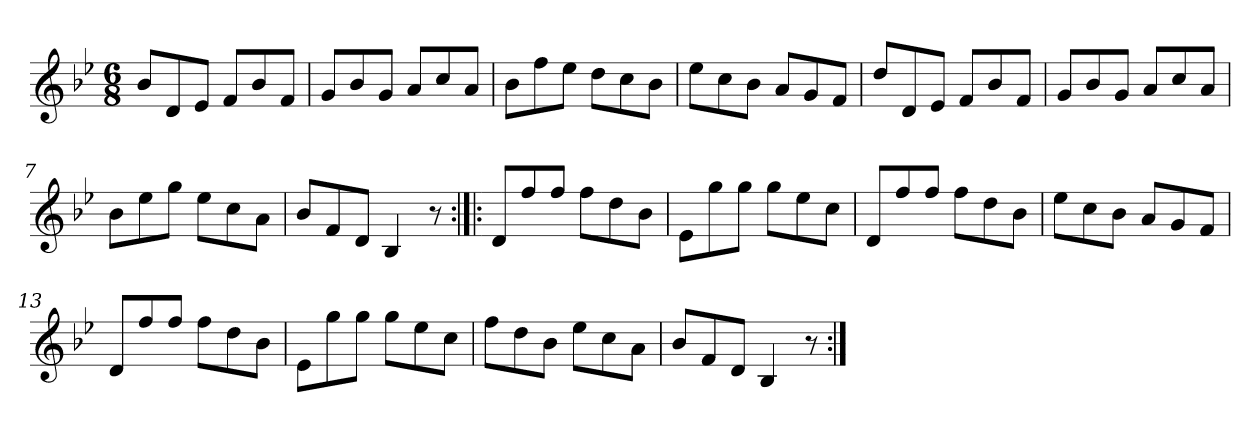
**kern
*part1
*staff1
*clefG2
*k[b-e-]
*B-:
*M6/8
*MM132
=1
8b-/L
8d/
8e-/J
8f/L
8b-/
8f/J
=2
8g/L
8b-/
8g/J
8a/L
8cc/
8a/J
=3
8b-\L
8ff\
8ee-\J
8dd\L
8cc\
8b-\J
=4
8ee-\L
8cc\
8b-\J
8a/L
8g/
8f/J
=5
8dd/L
8d/
8e-/J
8f/L
8b-/
8f/J
=6
8g/L
8b-/
8g/J
8a/L
8cc/
8a/J
=7
8b-\L
8ee-\
8gg\J
8ee-\L
8cc\
8a\J
=8
8b-/L
8f/
8d/J
4B-
8r
=9:|!|:
8d/L
8ff/
8ff/J
8ff\L
8dd\
8b-\J
=10
8e-\L
8gg\
8gg\J
8gg\L
8ee-\
8cc\J
=11
8d/L
8ff/
8ff/J
8ff\L
8dd\
8b-\J
=12
8ee-\L
8cc\
8b-\J
8a/L
8g/
8f/J
=13
8d/L
8ff/
8ff/J
8ff\L
8dd\
8b-\J
=14
8e-\L
8gg\
8gg\J
8gg\L
8ee-\
8cc\J
=15
8ff\L
8dd\
8b-\J
8ee-\L
8cc\
8a\J
=16
8b-/L
8f/
8d/J
4B-
8r
=:|!
*-
